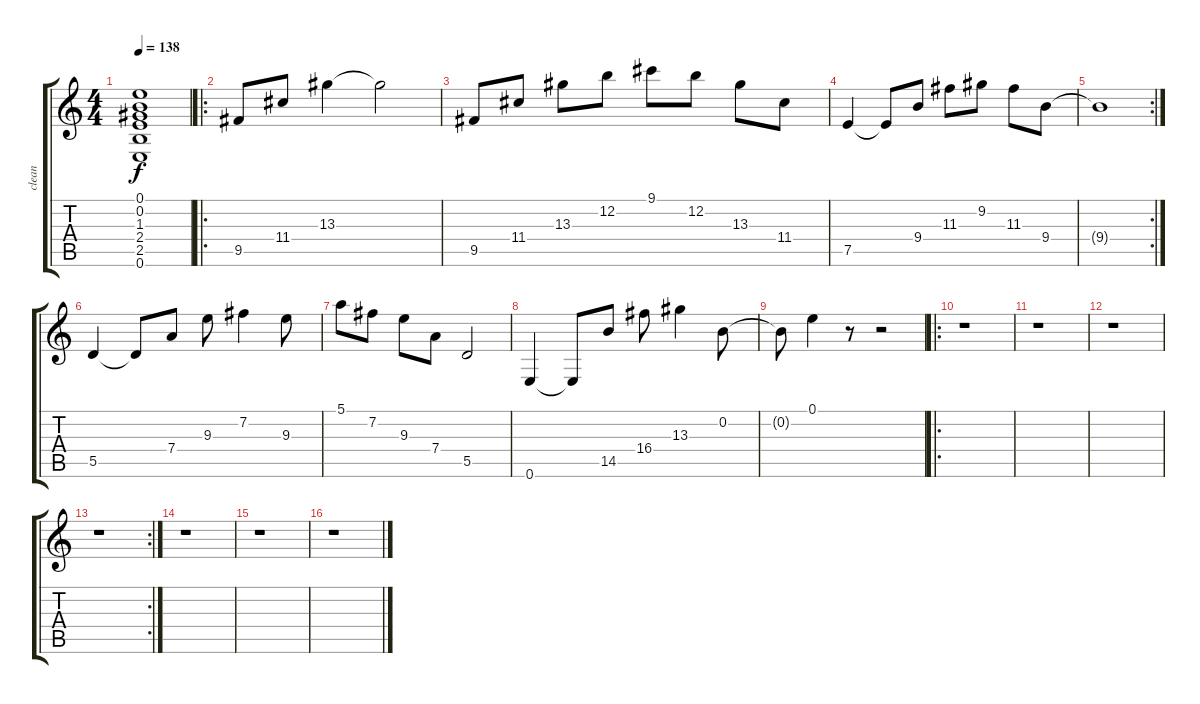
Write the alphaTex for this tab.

\track ("clean" "clean") {instrument electricguitarclean}
\staff {score tabs}
\tuning (E4 B3 G3 D3 A2 E2) {hide}
\ts (4 4)
\tempo 138
\clef g2
\ks c
(0.1{t} 0.2{t} 1.3{t} 2.4{t} 2.5{t} 0.6{t}).1{dy f} |
\ro
9.5.8 11.4.8 13.3.4 13.3{t}.2 |
9.5.8 11.4.8 13.3.8 12.2.8 9.1.8 12.2.8 13.3.8 11.4.8 |
7.5.4 7.5{t}.8 9.4.8 11.3.8 9.2.8 11.3.8 9.4.8 |
\rc 2
9.4{t}.1 |
5.5.4 5.5{t}.8 7.4.8 9.3.8 7.2.4 9.3.8 |
5.1.8 7.2.8 9.3.8 7.4.8 5.5.2 |
0.6.4 0.6{t}.8 14.5.8 16.4.8 13.3.4 0.2.8 |
0.2{t}.8 0.1.4 r.8 r.2 |
\ro
r.1 |
r.1 |
r.1 |
\rc 2
r.1 |
r.1 |
r.1 |
r.1
